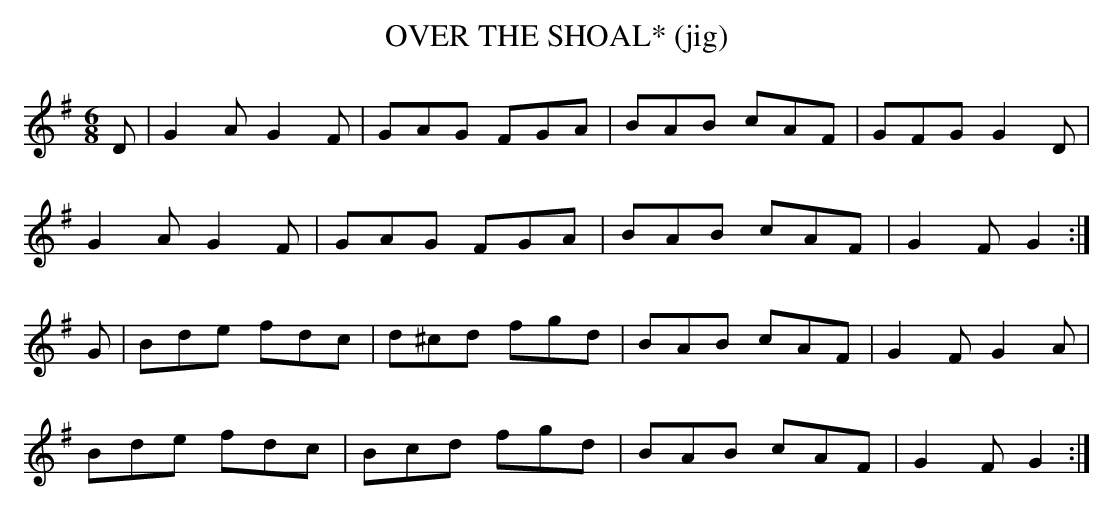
X:1
T:OVER THE SHOAL* (jig)
M:6/8
L:1/8
K:G
D|G2A G2F|GAG FGA|BAB cAF|GFG G2D|
G2A G2F|GAG FGA|BAB cAF|G2F G2 :|
G|Bde fdc|d^cd fgd|BAB cAF|G2F G2A|
Bde fdc|Bcd fgd|BAB cAF|G2F G2 :|
